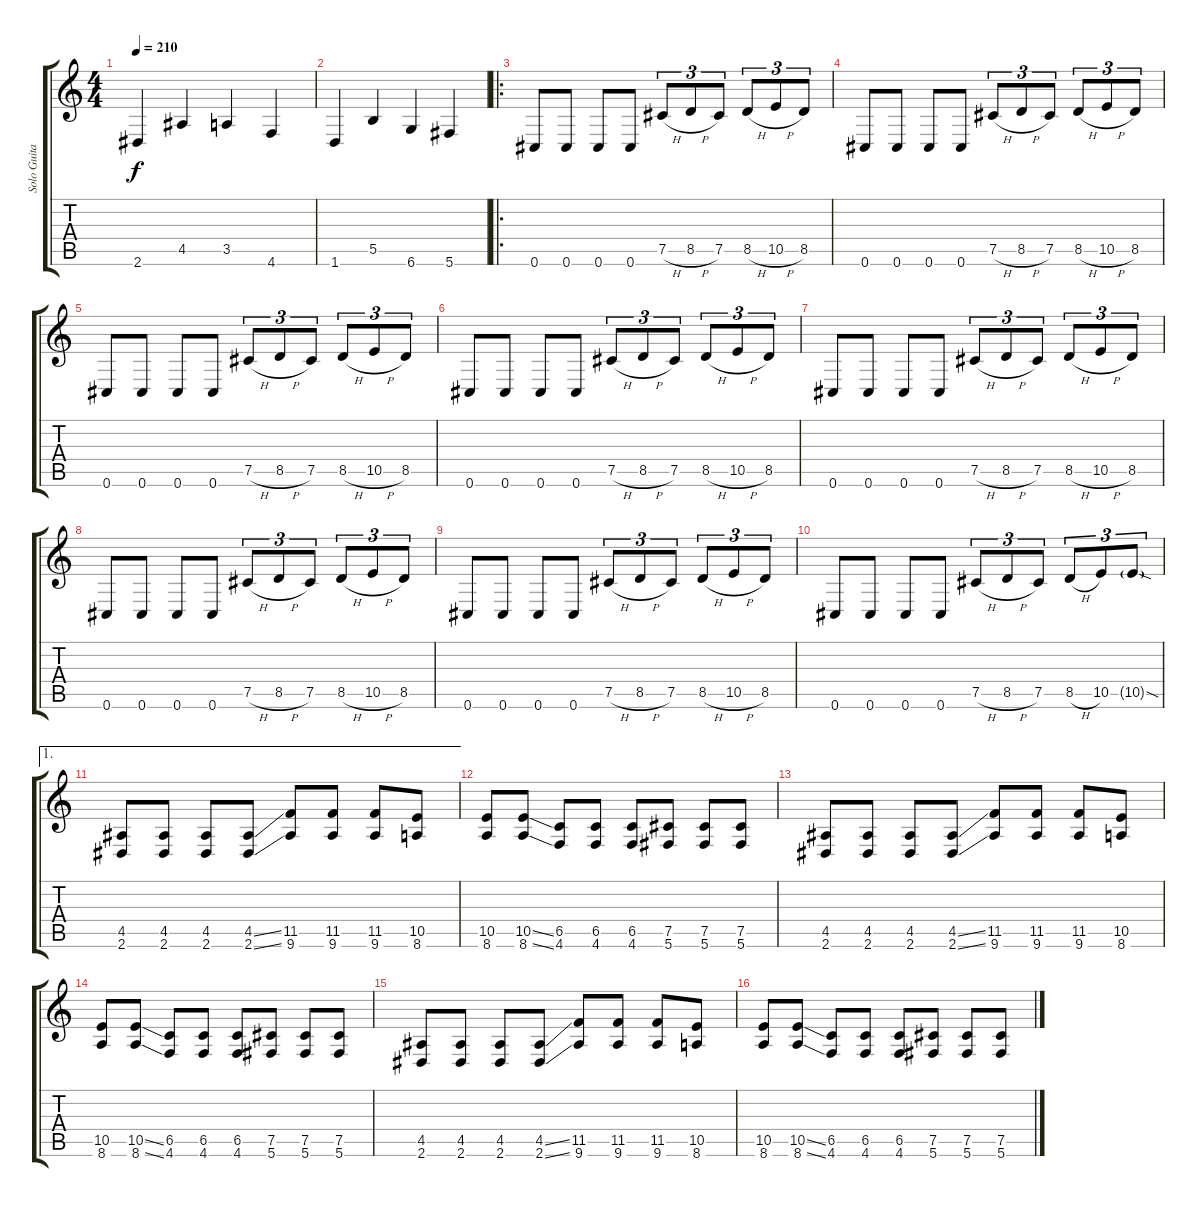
\track ("Solo Guitar" "Solo Guita") {instrument overdrivenguitar}
\staff {score tabs}
\tuning (Db4 Ab3 E3 B2 Gb2 Db2) {hide}
\ts (4 4)
\tempo 210
\clef g2
\ks c
2.6.4{dy f} 4.5.4 3.5.4 4.6.4 |
1.6.4 5.5.4 6.6.4 5.6.4 |
\ro
0.6.8 0.6.8 0.6.8 0.6.8 7.5{h}.8{tu (3 2)} 8.5{h}.8{tu (3 2)} 7.5.8{tu (3 2)} 8.5{h}.8{tu (3 2)} 10.5{h}.8{tu (3 2)} 8.5.8{tu (3 2)} |
0.6.8 0.6.8 0.6.8 0.6.8 7.5{h}.8{tu (3 2)} 8.5{h}.8{tu (3 2)} 7.5.8{tu (3 2)} 8.5{h}.8{tu (3 2)} 10.5{h}.8{tu (3 2)} 8.5.8{tu (3 2)} |
0.6.8 0.6.8 0.6.8 0.6.8 7.5{h}.8{tu (3 2)} 8.5{h}.8{tu (3 2)} 7.5.8{tu (3 2)} 8.5{h}.8{tu (3 2)} 10.5{h}.8{tu (3 2)} 8.5.8{tu (3 2)} |
0.6.8 0.6.8 0.6.8 0.6.8 7.5{h}.8{tu (3 2)} 8.5{h}.8{tu (3 2)} 7.5.8{tu (3 2)} 8.5{h}.8{tu (3 2)} 10.5{h}.8{tu (3 2)} 8.5.8{tu (3 2)} |
0.6.8 0.6.8 0.6.8 0.6.8 7.5{h}.8{tu (3 2)} 8.5{h}.8{tu (3 2)} 7.5.8{tu (3 2)} 8.5{h}.8{tu (3 2)} 10.5{h}.8{tu (3 2)} 8.5.8{tu (3 2)} |
0.6.8 0.6.8 0.6.8 0.6.8 7.5{h}.8{tu (3 2)} 8.5{h}.8{tu (3 2)} 7.5.8{tu (3 2)} 8.5{h}.8{tu (3 2)} 10.5{h}.8{tu (3 2)} 8.5.8{tu (3 2)} |
0.6.8 0.6.8 0.6.8 0.6.8 7.5{h}.8{tu (3 2)} 8.5{h}.8{tu (3 2)} 7.5.8{tu (3 2)} 8.5{h}.8{tu (3 2)} 10.5{h}.8{tu (3 2)} 8.5.8{tu (3 2)} |
0.6.8 0.6.8 0.6.8 0.6.8 7.5{h}.8{tu (3 2)} 8.5{h}.8{tu (3 2)} 7.5.8{tu (3 2)} 8.5{h}.8{tu (3 2)} 10.5.8{tu (3 2)} 10.5{sod g}.8{tu (3 2)} |
\ae 1
(4.5 2.6).8 (4.5 2.6).8 (4.5 2.6).8 (4.5{ss} 2.6{ss}).8 (11.5 9.6).8 (11.5 9.6).8 (11.5 9.6).8 (10.5 8.6).8 |
(10.5 8.6).8 (10.5{ss} 8.6{ss}).8 (6.5 4.6).8 (6.5 4.6).8 (6.5 4.6).8 (7.5 5.6).8 (7.5 5.6).8 (7.5 5.6).8 |
(4.5 2.6).8 (4.5 2.6).8 (4.5 2.6).8 (4.5{ss} 2.6{ss}).8 (11.5 9.6).8 (11.5 9.6).8 (11.5 9.6).8 (10.5 8.6).8 |
(10.5 8.6).8 (10.5{ss} 8.6{ss}).8 (6.5 4.6).8 (6.5 4.6).8 (6.5 4.6).8 (7.5 5.6).8 (7.5 5.6).8 (7.5 5.6).8 |
(4.5 2.6).8 (4.5 2.6).8 (4.5 2.6).8 (4.5{ss} 2.6{ss}).8 (11.5 9.6).8 (11.5 9.6).8 (11.5 9.6).8 (10.5 8.6).8 |
(10.5 8.6).8 (10.5{ss} 8.6{ss}).8 (6.5 4.6).8 (6.5 4.6).8 (6.5 4.6).8 (7.5 5.6).8 (7.5 5.6).8 (7.5 5.6).8
